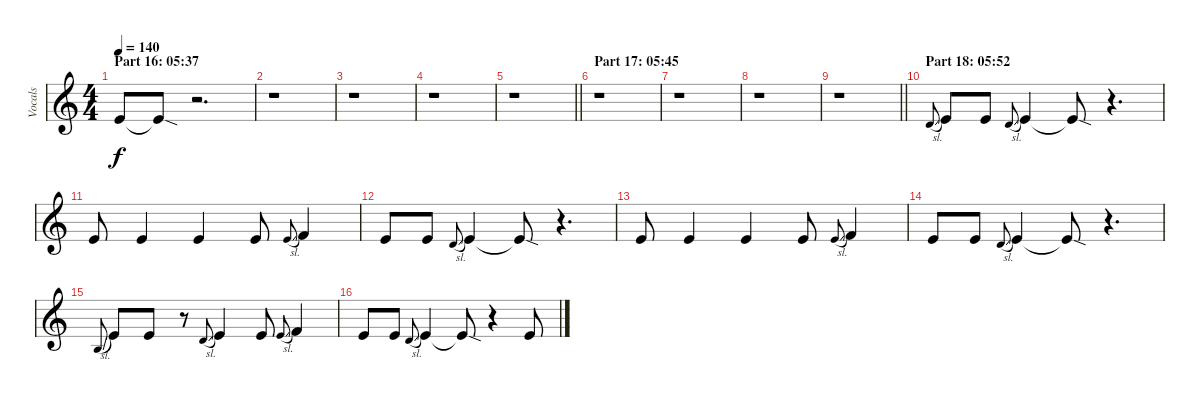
\track ("Vocals" "Vocals") {instrument lead2sawtooth}
\staff {score}
\tuning (E4 B3 G3 D3 A2 E2) {hide}
\ts (4 4)
\section ("" "Part 16: 05:37")
\tempo 140
\clef g2
\ks c
5.2.8{dy f} 5.2{sod t}.8 r.2{d} |
r.1 |
r.1 |
r.1 |
\barLineRight lightlight
r.1 |
\section ("" "Part 17: 05:45")
r.1 |
r.1 |
r.1 |
\barLineRight lightlight
r.1 |
\section ("" "Part 18: 05:52")
3.2{sl}.8{gr onbeat} 5.2.8 5.2.8 3.2{sl}.8{gr onbeat} 5.2.4 5.2{sod t}.8 r.4{d} |
5.2.8 5.2.4 5.2.4 5.2.8 5.2{sl}.8{gr onbeat} 6.2.4 |
5.2.8 5.2.8 3.2{sl}.8{gr onbeat} 5.2.4 5.2{sod t}.8 r.4{d} |
5.2.8 5.2.4 5.2.4 5.2.8 5.2{sl}.8{gr onbeat} 6.2.4 |
5.2.8 5.2.8 3.2{sl}.8{gr onbeat} 5.2.4 5.2{sod t}.8 r.4{d} |
0.2{sl}.8{gr onbeat} 5.2.8 5.2.8 r.8 3.2{sl}.8{gr onbeat} 5.2.4 5.2.8 5.2{sl}.8{gr onbeat} 6.2.4 |
5.2.8 5.2.8 3.2{sl}.8{gr onbeat} 5.2.4 5.2{sod t}.8 r.4 5.2.8
